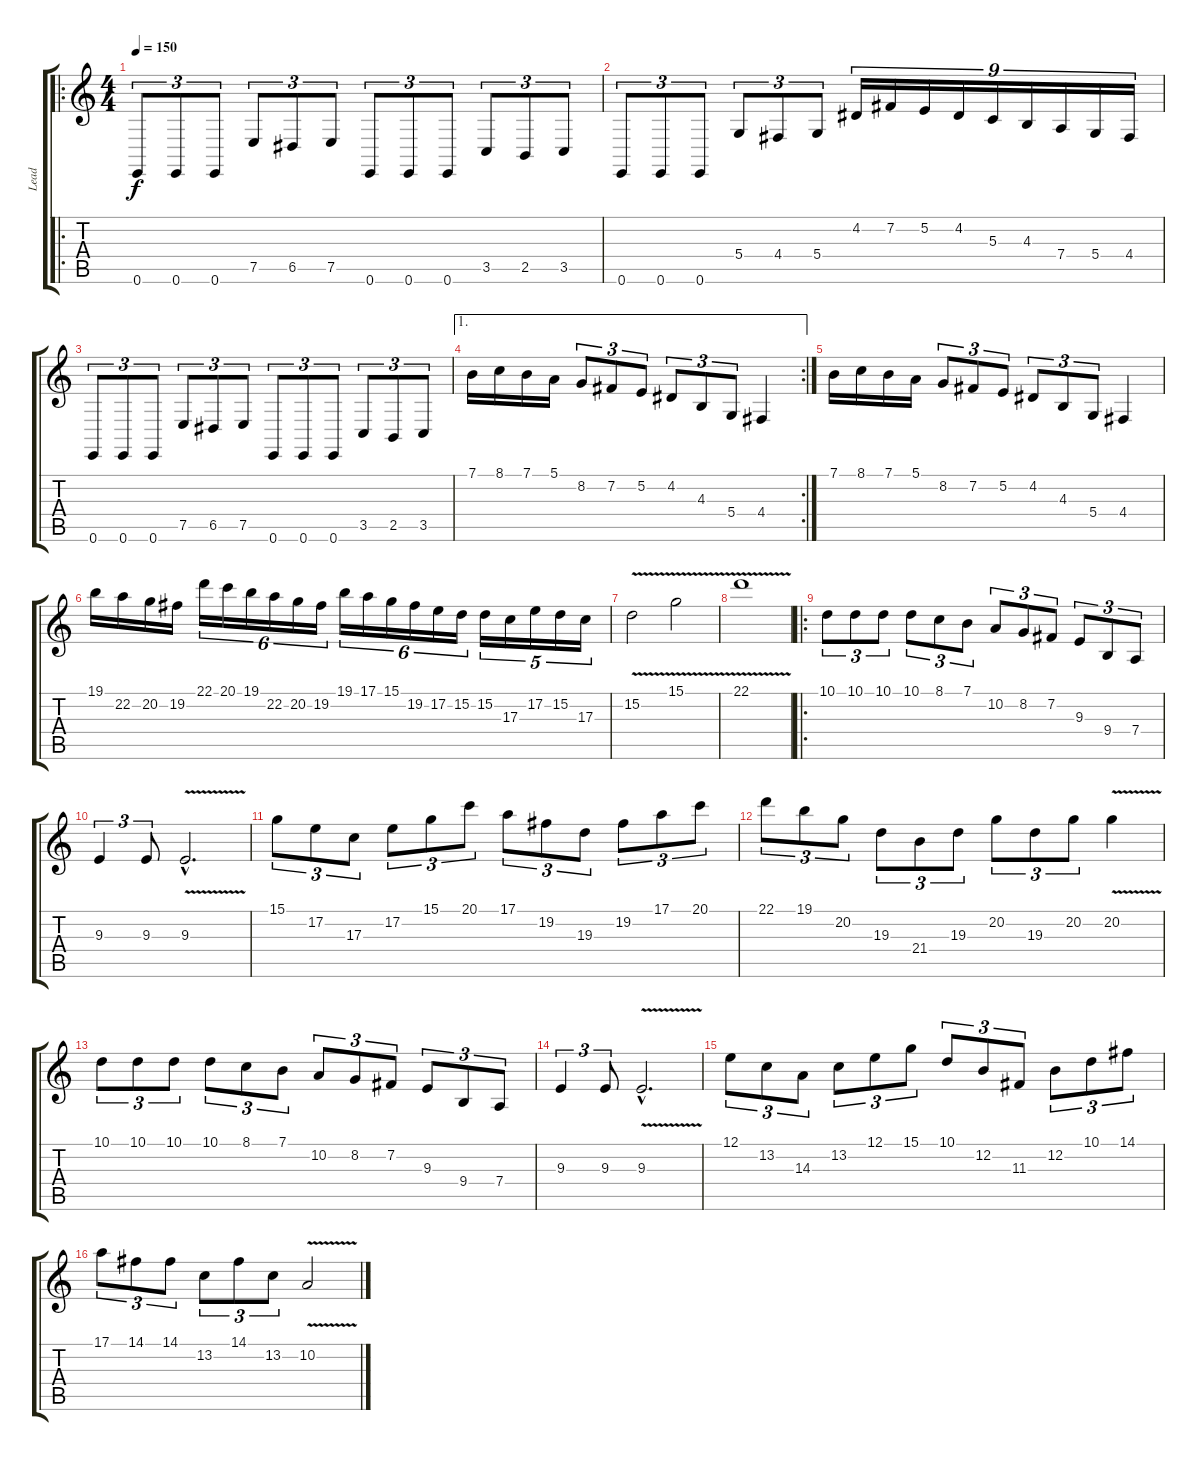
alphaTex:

\track ("Lead" "Lead") {instrument lead1square}
\staff {score tabs}
\tuning (E4 B3 G3 D3 A2 E2) {hide}
\ro
\ts (4 4)
\tempo 150
\clef g2
\ks c
0.6.8{tu (3 2) dy f instrument lead1square} 0.6.8{tu (3 2)} 0.6.8{tu (3 2)} 7.5.8{tu (3 2)} 6.5.8{tu (3 2)} 7.5.8{tu (3 2)} 0.6.8{tu (3 2)} 0.6.8{tu (3 2)} 0.6.8{tu (3 2)} 3.5.8{tu (3 2)} 2.5.8{tu (3 2)} 3.5.8{tu (3 2)} |
0.6.8{tu (3 2)} 0.6.8{tu (3 2)} 0.6.8{tu (3 2)} 5.4.8{tu (3 2)} 4.4.8{tu (3 2)} 5.4.8{tu (3 2)} 4.2.16{tu (9 8)} 7.2.16{tu (9 8)} 5.2.16{tu (9 8)} 4.2.16{tu (9 8)} 5.3.16{tu (9 8)} 4.3.16{tu (9 8)} 7.4.16{tu (9 8)} 5.4.16{tu (9 8)} 4.4.16{tu (9 8)} |
0.6.8{tu (3 2)} 0.6.8{tu (3 2)} 0.6.8{tu (3 2)} 7.5.8{tu (3 2)} 6.5.8{tu (3 2)} 7.5.8{tu (3 2)} 0.6.8{tu (3 2)} 0.6.8{tu (3 2)} 0.6.8{tu (3 2)} 3.5.8{tu (3 2)} 2.5.8{tu (3 2)} 3.5.8{tu (3 2)} |
\ae 1
\rc 2
7.1.16 8.1.16 7.1.16 5.1.16 8.2.8{tu (3 2)} 7.2.8{tu (3 2)} 5.2.8{tu (3 2)} 4.2.8{tu (3 2)} 4.3.8{tu (3 2)} 5.4.8{tu (3 2)} 4.4.4 |
7.1.16 8.1.16 7.1.16 5.1.16 8.2.8{tu (3 2)} 7.2.8{tu (3 2)} 5.2.8{tu (3 2)} 4.2.8{tu (3 2)} 4.3.8{tu (3 2)} 5.4.8{tu (3 2)} 4.4.4 |
19.1.16 22.2.16 20.2.16 19.2.16 22.1.16{tu (6 4)} 20.1.16{tu (6 4)} 19.1.16{tu (6 4)} 22.2.16{tu (6 4)} 20.2.16{tu (6 4)} 19.2.16{tu (6 4)} 19.1.16{tu (6 4)} 17.1.16{tu (6 4)} 15.1.16{tu (6 4)} 19.2.16{tu (6 4)} 17.2.16{tu (6 4)} 15.2.16{tu (6 4)} 15.2.16{tu (5 4)} 17.3.16{tu (5 4)} 17.2.16{tu (5 4)} 15.2.16{tu (5 4)} 17.3.16{tu (5 4)} |
15.2{v}.2 15.1{v}.2 |
22.1{v}.1 |
\ro
10.1.8{tu (3 2)} 10.1.8{tu (3 2)} 10.1.8{tu (3 2)} 10.1.8{tu (3 2)} 8.1.8{tu (3 2)} 7.1.8{tu (3 2)} 10.2.8{tu (3 2)} 8.2.8{tu (3 2)} 7.2.8{tu (3 2)} 9.3.8{tu (3 2)} 9.4.8{tu (3 2)} 7.4.8{tu (3 2)} |
9.3.4{tu (3 2)} 9.3.8{tu (3 2)} 9.3{v hac}.2{d} |
15.1.8{tu (3 2)} 17.2.8{tu (3 2)} 17.3.8{tu (3 2)} 17.2.8{tu (3 2)} 15.1.8{tu (3 2)} 20.1.8{tu (3 2)} 17.1.8{tu (3 2)} 19.2.8{tu (3 2)} 19.3.8{tu (3 2)} 19.2.8{tu (3 2)} 17.1.8{tu (3 2)} 20.1.8{tu (3 2)} |
22.1.8{tu (3 2)} 19.1.8{tu (3 2)} 20.2.8{tu (3 2)} 19.3.8{tu (3 2)} 21.4.8{tu (3 2)} 19.3.8{tu (3 2)} 20.2.8{tu (3 2)} 19.3.8{tu (3 2)} 20.2.8{tu (3 2)} 20.2{v}.4 |
10.1.8{tu (3 2)} 10.1.8{tu (3 2)} 10.1.8{tu (3 2)} 10.1.8{tu (3 2)} 8.1.8{tu (3 2)} 7.1.8{tu (3 2)} 10.2.8{tu (3 2)} 8.2.8{tu (3 2)} 7.2.8{tu (3 2)} 9.3.8{tu (3 2)} 9.4.8{tu (3 2)} 7.4.8{tu (3 2)} |
9.3.4{tu (3 2)} 9.3.8{tu (3 2)} 9.3{v hac}.2{d} |
12.1.8{tu (3 2)} 13.2.8{tu (3 2)} 14.3.8{tu (3 2)} 13.2.8{tu (3 2)} 12.1.8{tu (3 2)} 15.1.8{tu (3 2)} 10.1.8{tu (3 2)} 12.2.8{tu (3 2)} 11.3.8{tu (3 2)} 12.2.8{tu (3 2)} 10.1.8{tu (3 2)} 14.1.8{tu (3 2)} |
17.1.8{tu (3 2)} 14.1.8{tu (3 2)} 14.1.8{tu (3 2)} 13.2.8{tu (3 2)} 14.1.8{tu (3 2)} 13.2.8{tu (3 2)} 10.2{v}.2
